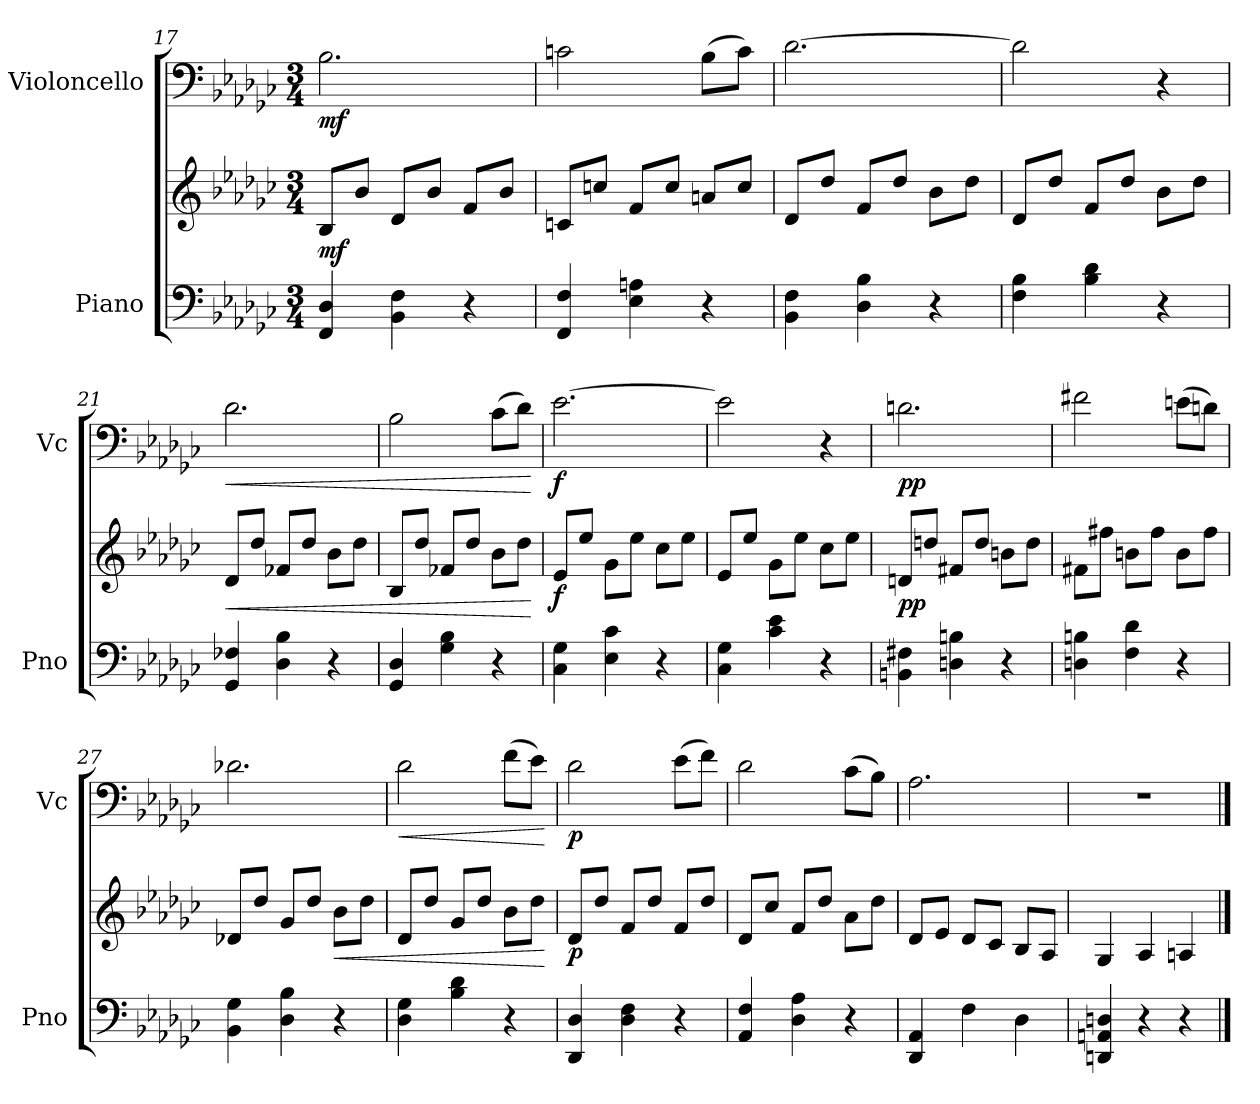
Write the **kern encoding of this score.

**kern	**kern	**dynam	**kern	**dynam
*part2	*part2	*part2	*part1	*part1
*staff3	*staff2	*staff2/3	*staff1	*staff1
*I"Piano	*	*	*I"Violoncello	*
*I'Pno	*	*	*I'Vc	*
*clefF4	*clefG2	*	*clefF4	*
*k[b-e-a-d-g-c-]	*k[b-e-a-d-g-c-]	*	*k[b-e-a-d-g-c-]	*
*M3/4	*M3/4	*	*M3/4	*
=17	=17	=17	=17	=17
!	!	!LO:DY:b	!	!LO:DY:b
4FF/ 4D-/	8B-/L	mf	2.B-\	mf
.	8b-/J	.	.	.
4BB-\ 4F\	8d-/L	.	.	.
.	8b-/J	.	.	.
4r	8f/L	.	.	.
.	8b-/J	.	.	.
=18	=18	=18	=18	=18
4FF/ 4F/	8cn/L	.	2cn\	.
.	8ccn/J	.	.	.
4E-\ 4An\	8f/L	.	.	.
.	8cc/J	.	.	.
4r	8an/L	.	(>8B-\L	.
.	8cc/J	.	8c\J)	.
=19	=19	=19	=19	=19
4BB-\ 4F\	8d-/L	.	[2.d-\	.
.	8dd-/J	.	.	.
4D-\ 4B-\	8f/L	.	.	.
.	8dd-/J	.	.	.
4r	8b-\L	.	.	.
.	8dd-\J	.	.	.
=20	=20	=20	=20	=20
4F\ 4B-\	8d-/L	.	2d-\]	.
.	8dd-/J	.	.	.
4B-\ 4d-\	8f/L	.	.	.
.	8dd-/J	.	.	.
4r	8b-\L	.	4r	.
.	8dd-\J	.	.	.
!!LO:LB:g=z
=21	=21	=21	=21	=21
!	!	!LO:HP:b	!	!LO:HP:b
4GG-/ 4F-X/	8d-/L	<	2.d-\	<
.	8dd-/J	.	.	.
4D-\ 4B-\	8f-X/L	.	.	.
.	8dd-/J	.	.	.
4r	8b-\L	.	.	.
.	8dd-\J	.	.	.
=22	=22	=22	=22	=22
4GG-/ 4D-/	8B-/L	.	2B-\	.
.	8dd-/J	.	.	.
4G-\ 4B-\	8f-X/L	.	.	.
.	8dd-/J	.	.	.
4r	8b-\L	.	(>8c-\L	.
.	8dd-\J	.	8d-\J)	.
.	.	[	.	[
=23	=23	=23	=23	=23
!	!	!LO:DY:b	!	!LO:DY:b
4C-\ 4G-\	8e-/L	f	[2.e-\	f
.	8ee-/J	.	.	.
4E-\ 4c-\	8g-\L	.	.	.
.	8ee-\J	.	.	.
4r	8cc-\L	.	.	.
.	8ee-\J	.	.	.
=24	=24	=24	=24	=24
4C-\ 4G-\	8e-/L	.	2e-\]	.
.	8ee-/J	.	.	.
4c-\ 4e-\	8g-\L	.	.	.
.	8ee-\J	.	.	.
4r	8cc-\L	.	4r	.
.	8ee-\J	.	.	.
=25	=25	=25	=25	=25
!	!	!LO:DY:b	!	!LO:DY:b
4BBn\ 4F#X\	8dn/L	pp	2.dn\	pp
.	8ddn/J	.	.	.
4Dn\ 4Bn\	8f#X/L	.	.	.
.	8dd/J	.	.	.
4r	8bn\L	.	.	.
.	8dd\J	.	.	.
=26	=26	=26	=26	=26
4Dn\ 4Bn\	8f#X\L	.	2f#X\	.
.	8ff#X\J	.	.	.
4F\ 4d-\	8bn\L	.	.	.
.	8ff#\J	.	.	.
4r	8b\L	.	(>8en\L	.
.	8ff#\J	.	8dn\J)	.
!!LO:LB:g=z
=27	=27	=27	=27	=27
4BB-\ 4G-\	8d-X/L	.	2.d-X\	.
.	8dd-/J	.	.	.
4D-\ 4B-\	8g-/L	.	.	.
.	8dd-/J	.	.	.
!	!	!LO:HP:b	!	!
4r	8b-\L	<	.	.
.	8dd-\J	.	.	.
=28	=28	=28	=28	=28
!	!	!	!	!LO:HP:b
4D-\ 4G-\	8d-/L	.	2d-\	<
.	8dd-/J	.	.	.
4B-\ 4d-\	8g-/L	.	.	.
.	8dd-/J	.	.	.
4r	8b-\L	.	(>8f\L	.
.	8dd-\J	.	8e-\J)	.
.	.	[	.	[
=29	=29	=29	=29	=29
!	!	!LO:DY:b	!	!LO:DY:b
4DD-/ 4D-/	8d-/L	p	2d-\	p
.	8dd-/J	.	.	.
4D-\ 4F\	8f/L	.	.	.
.	8dd-/J	.	.	.
4r	8f/L	.	(>8e-\L	.
.	8dd-/J	.	8f\J)	.
=30	=30	=30	=30	=30
4AA-/ 4F/	8d-/L	.	2d-\	.
.	8cc-/J	.	.	.
4D-\ 4A-\	8f/L	.	.	.
.	8dd-/J	.	.	.
4r	8a-\L	.	(>8c-\L	.
.	8dd-\J	.	8B-\J)	.
=31	=31	=31	=31	=31
4DD-/ 4AA-/	8d-/L	.	2.A-\	.
.	8e-/J	.	.	.
4F\	8d-/L	.	.	.
.	8c-/J	.	.	.
4D-\	8B-/L	.	.	.
.	8A-/J	.	.	.
=32	=32	=32	=32	=32
4DDn/ 4AAn/ 4Dn/	4G-/	.	2.r	.
4r	4A-/	.	.	.
4r	4An/	.	.	.
==	==	==	==	==
*-	*-	*-	*-	*-
